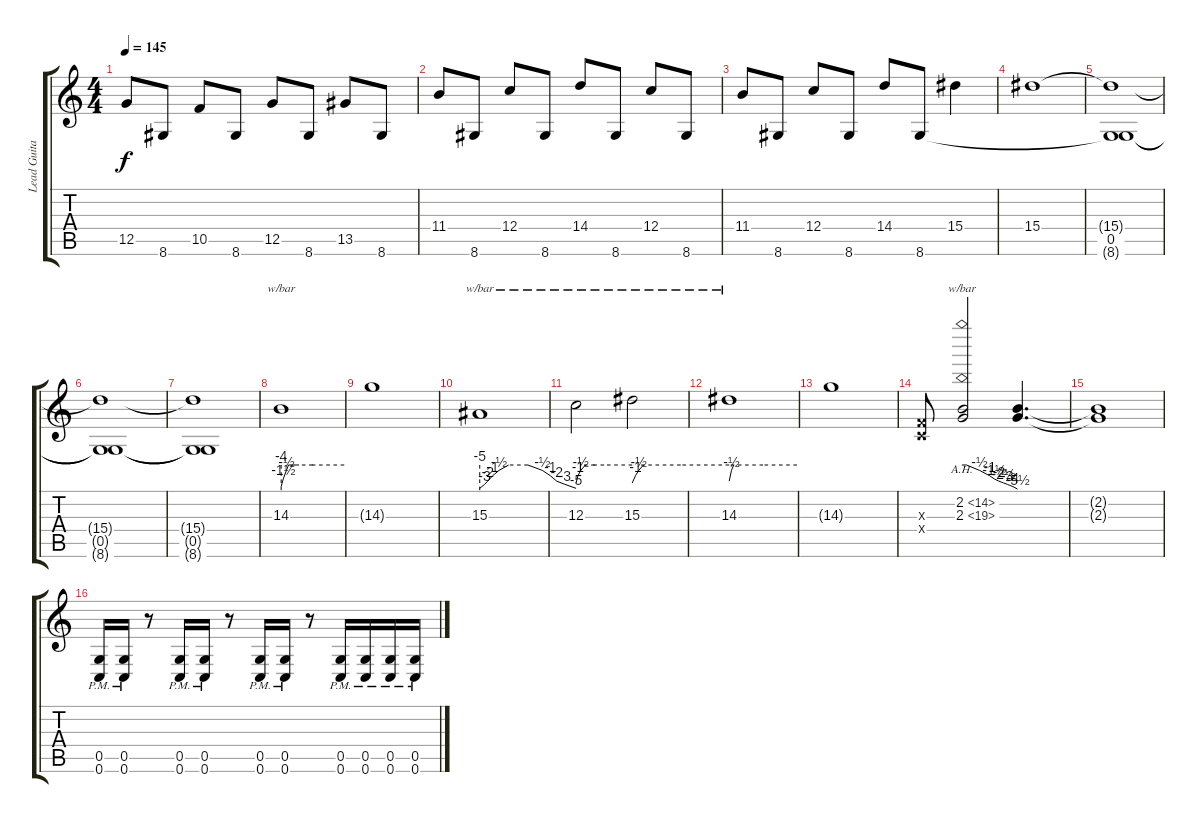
\track ("Lead Guitar" "Lead Guita") {instrument overdrivenguitar}
\staff {score tabs}
\tuning (D4 A3 F3 C3 G2 C2) {hide}
\ts (4 4)
\tempo 145
\clef g2
\ks c
12.5.8{dy f} 8.6.8 10.5.8 8.6.8 12.5.8 8.6.8 13.5.8 8.6.8 |
11.4.8 8.6.8 12.4.8 8.6.8 14.4.8 8.6.8 12.4.8 8.6.8 |
11.4.8 8.6.8 12.4.8 8.6.8 14.4.8 8.6.8 15.4.4 |
15.4.1 |
(15.4{t} 0.5 8.6{t}).1 |
(15.4{t} 0.5{t} 8.6{t}).1 |
(15.4{t} 0.5{t} 8.6{t}).1 |
14.3.1{tbe (custom default 0 -16 2 -6 5 -2 7 0 11 0 17 0 30 0 60 0)} |
14.3{t}.1 |
15.3.1{tbe (custom default 0 -20 3 -12 5 -8 8 -4 12 -2 18 0 30 0 39 -2 44 -4 48 -8 53 -12 60 -20)} |
12.3.2{tbe (custom default 0 -10 2 -4 5 -2 10 0 20 0 30 0 60 0)} 15.3.2{tbe (custom default 0 -10 2 -4 4 -2 7 0 30 0 60 0)} |
14.3.1{tbe (custom default 0 -8 2 -2 4 0 30 0 60 0)} |
14.3{t}.1 |
(0.3{x} 0.4{x}).8 (2.2{ah 12} 2.3{ah 17}).2{tbe (custom default 0 0 5 0 19 -2 30 -4 35 -6 40 -8 45 -10 49 -12 55 -16 60 -22)} (2.2{t} 2.3{t}).4{d} |
(2.2{t} 2.3{t}).1 |
(0.5{pm} 0.6{pm}).16 (0.5 0.6{pm}).16 r.8 (0.5 0.6{pm}).16 (0.5 0.6{pm}).16 r.8 (0.5 0.6{pm}).16 (0.5 0.6{pm}).16 r.8 (0.5 0.6{pm}).16 (0.5 0.6{pm}).16 (0.5 0.6{pm}).16 (0.5 0.6{pm}).16
